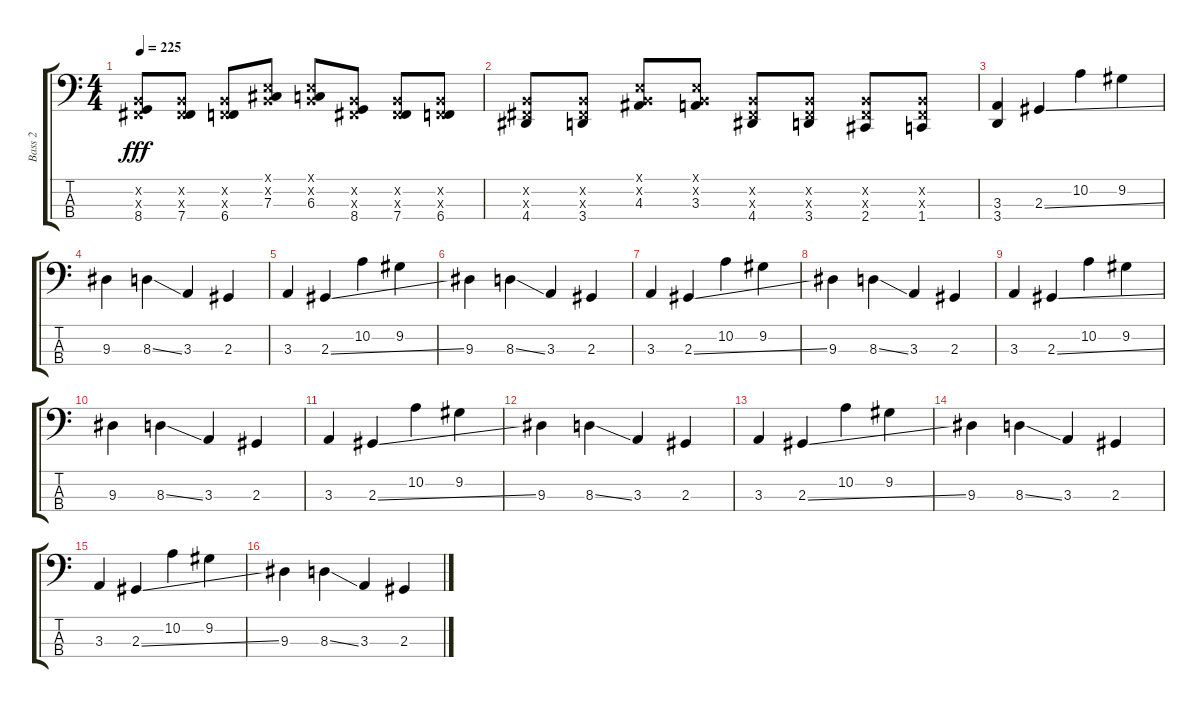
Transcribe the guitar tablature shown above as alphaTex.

\track ("Bass 2" "Bass 2") {instrument electricbasspick}
\staff {score tabs}
\tuning (E2 B1 Gb1 B0) {hide}
\ts (4 4)
\tempo 225
\clef f4
\ks c
(0.2{x} 0.3{x} 8.4).8{dy fff} (0.2{x} 0.3{x} 7.4).8 (0.2{x} 0.3{x} 6.4).8 (0.1{x} 0.2{x} 7.3).8 (0.1{x} 0.2{x} 6.3).8 (0.2{x} 0.3{x} 8.4).8 (0.2{x} 0.3{x} 7.4).8 (0.2{x} 0.3{x} 6.4).8 |
(0.2{x} 0.3{x} 4.4).8 (0.2{x} 0.3{x} 3.4).8 (0.1{x} 0.2{x} 4.3).8 (0.1{x} 0.2{x} 3.3).8 (0.2{x} 0.3{x} 4.4).8 (0.2{x} 0.3{x} 3.4).8 (0.2{x} 0.3{x} 2.4).8 (0.2{x} 0.3{x} 1.4).8 |
(3.3 3.4).4 2.3{ss}.4 10.2.4 9.2.4 |
9.3.4 8.3{ss}.4 3.3.4 2.3.4 |
3.3.4 2.3{ss}.4 10.2.4 9.2.4 |
9.3.4 8.3{ss}.4 3.3.4 2.3.4 |
3.3.4 2.3{ss}.4 10.2.4 9.2.4 |
9.3.4 8.3{ss}.4 3.3.4 2.3.4 |
3.3.4 2.3{ss}.4 10.2.4 9.2.4 |
9.3.4 8.3{ss}.4 3.3.4 2.3.4 |
3.3.4 2.3{ss}.4 10.2.4 9.2.4 |
9.3.4 8.3{ss}.4 3.3.4 2.3.4 |
3.3.4 2.3{ss}.4 10.2.4 9.2.4 |
9.3.4 8.3{ss}.4 3.3.4 2.3.4 |
3.3.4 2.3{ss}.4 10.2.4 9.2.4 |
9.3.4 8.3{ss}.4 3.3.4 2.3.4
